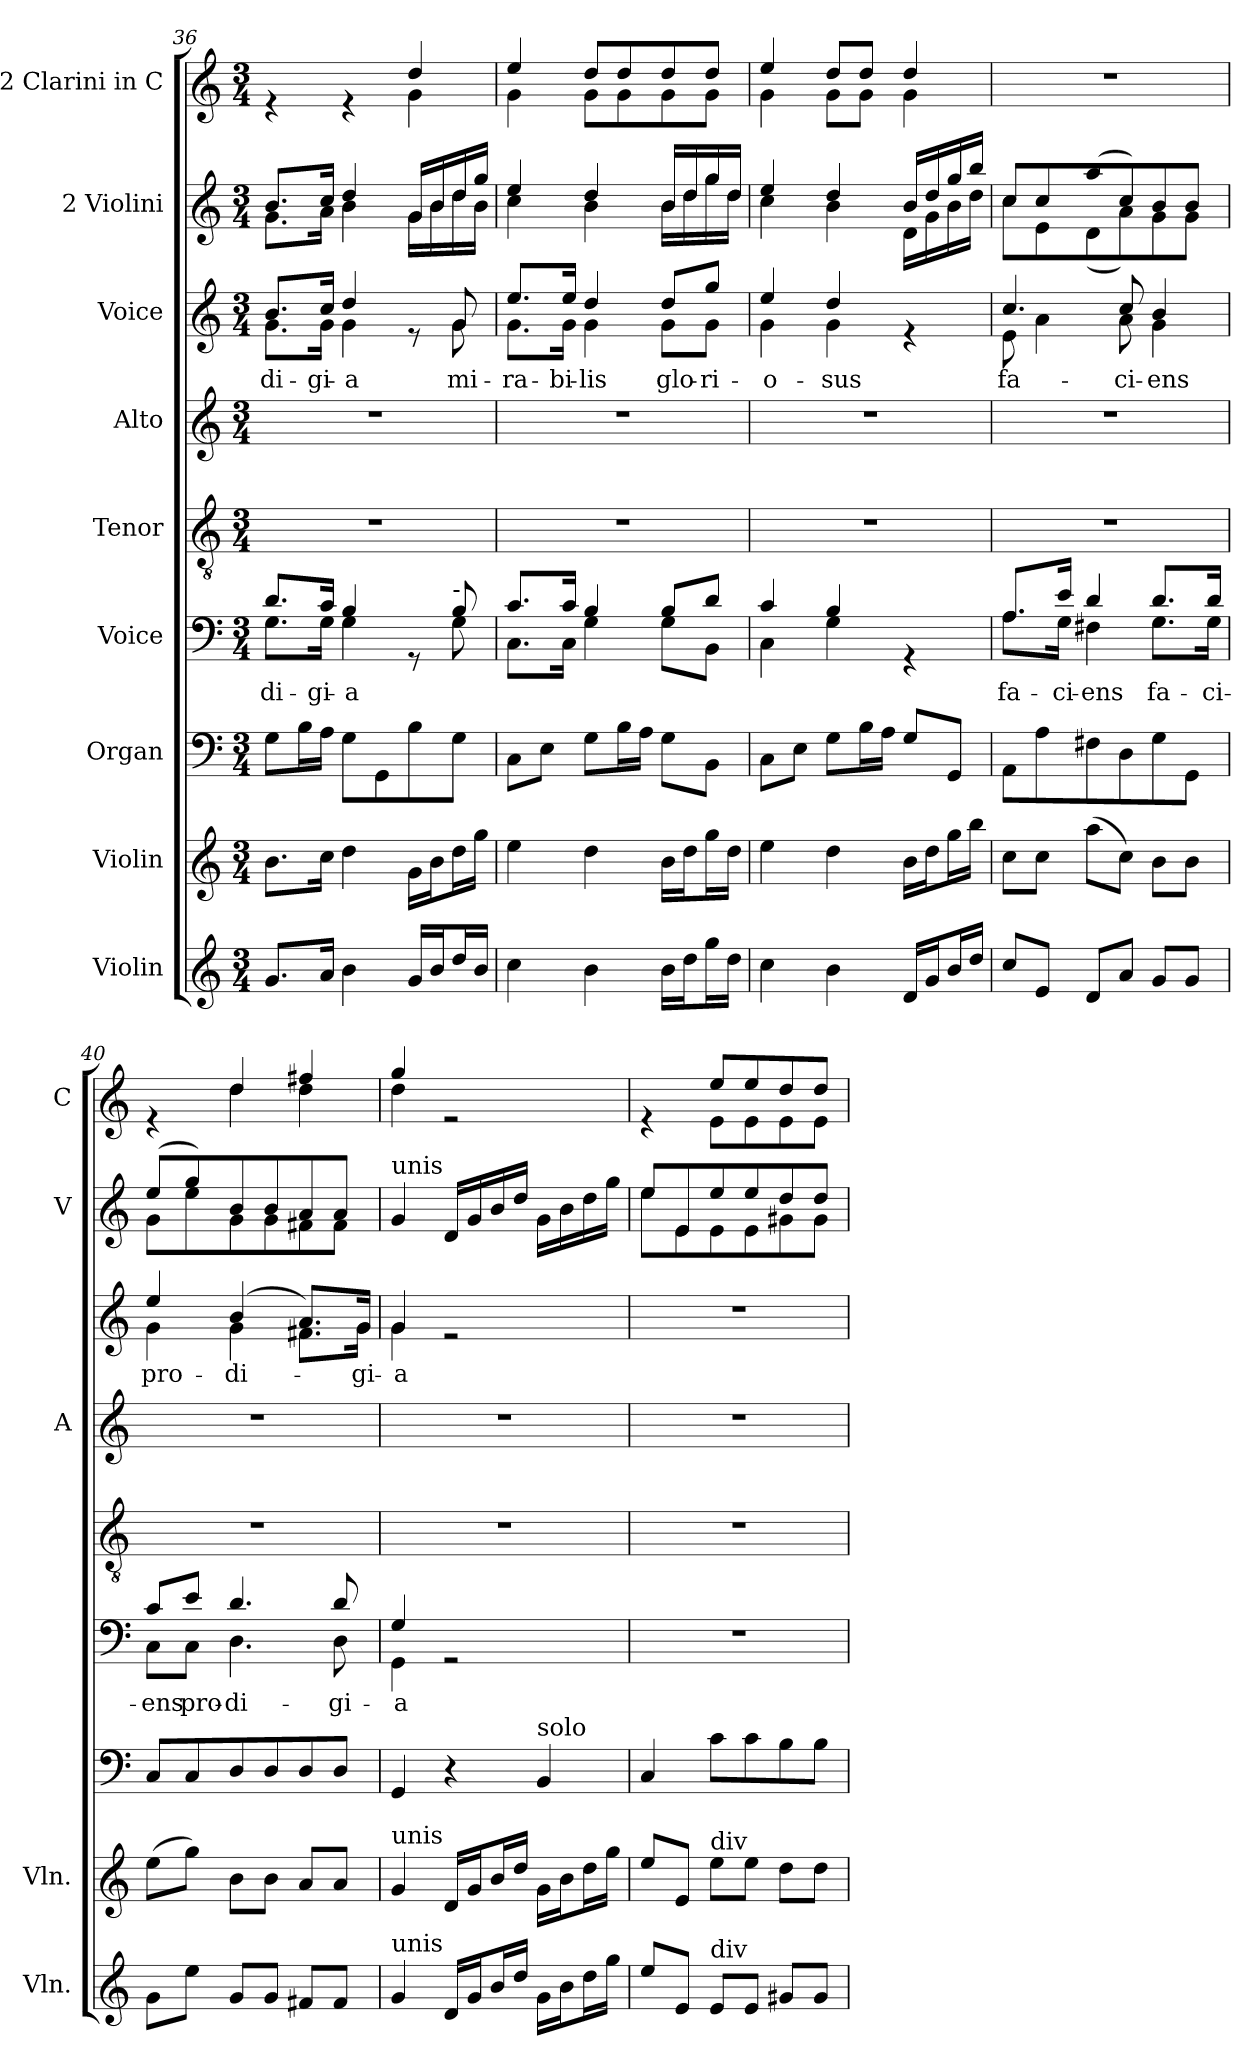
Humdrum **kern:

**kern	**kern	**kern	**kern	**text	**kern	**kern	**kern	**text	**kern	**kern
*part9	*part8	*part7	*part6	*part6	*part5	*part4	*part3	*part3	*part2	*part1
*staff9	*staff8	*staff7	*staff6	*staff6	*staff5	*staff4	*staff3	*staff3	*staff2	*staff1
*I"Violin	*I"Violin	*I"Organ	*I"Voice	*	*I"Tenor	*I"Alto	*I"Voice	*	*I"2 Violini	*I"2 Clarini in C
*I'Vln.	*I'Vln.	*	*	*	*	*I'A	*	*	*I'V	*I'C
*clefG2	*clefG2	*clefF4	*clefF4	*	*clefGv2	*clefG2	*clefG2	*	*clefG2	*clefG2
*k[]	*k[]	*k[]	*k[]	*	*k[]	*k[]	*k[]	*	*k[]	*k[]
*M3/4	*M3/4	*M3/4	*M3/4	*	*M3/4	*M3/4	*M3/4	*	*M3/4	*M3/4
=36	=36	=36	=36	=36	=36	=36	=36	=36	=36	=36
*	*	*	*^	*	*	*	*	*	*	*
!	!	!	!	!	!LO:LY:b	!	!	!	!LO:LY:b	!	!
*	*	*	*	*	*	*	*	*^	*	*^	*^
8.g/L	8.b\L	8G\L	8.d/L	8.G\L	-di-	2.r	2.r	8.b/L	8.g\L	-di-	8.b/L	8.g\L	4re	2ryy
.	.	16B\L	.	.	.	.	.	.	.	.	.	.	.	.
!	!	!	!	!	!LO:LY:b	!	!	!	!	!LO:LY:b	!	!	!	!
16a/Jk	16cc\Jk	16A\JJ	16c/Jk	16G\Jk	-gi-	.	.	16cc/Jk	16g\Jk	-gi-	16cc/Jk	16a\Jk	.	.
!	!	!	!	!	!LO:LY:b	!	!	!	!	!LO:LY:b	!	!	!	!
4b\	4dd\	8G\L	4B/	4G\	-a	.	.	4dd/	4g\	-a	4dd/	4b\	4re	.
.	.	8GG\	.	.	.	.	.	.	.	.	.	.	.	.
16g/LL	16g\LL	8B\	8rGG	8ryy	.	.	.	8re	8ryy	.	16g/LL	16g\LL	4dd/	4g\
16b/J	16b\J	.	.	.	.	.	.	.	.	.	16b/	16b\	.	.
!	!	!	!LO:TX:a:t=-	!	!	!	!	!	!	!	!	!	!	!
!	!	!	!	!	!	!	!	!	!	!LO:LY:b	!	!	!	!
16dd/L	16dd\L	8G\J	8B/	8G\	.	.	.	8g/	8g\	mi-	16dd/	16dd\	.	.
16b/JJ	16gg\JJ	.	.	.	.	.	.	.	.	.	16gg/JJ	16b\JJ	.	.
=37	=37	=37	=37	=37	=37	=37	=37	=37	=37	=37	=37	=37	=37	=37
!	!	!	!	!	!	!	!	!	!	!LO:LY:b	!	!	!	!
4cc\	4ee\	8C\L	8.c/L	8.C\L	.	2.r	2.r	8.ee/L	8.g\L	-ra-	4ee/	4cc\	4ee/	4g\
.	.	8E\J	.	.	.	.	.	.	.	.	.	.	.	.
!	!	!	!	!	!	!	!	!	!	!LO:LY:b	!	!	!	!
.	.	.	16c/Jk	16C\Jk	.	.	.	16ee/Jk	16g\Jk	-bi-	.	.	.	.
!	!	!	!	!	!	!	!	!	!	!LO:LY:b	!	!	!	!
4b\	4dd\	8G\L	4B/	4G\	.	.	.	4dd/	4g\	-lis	4dd/	4b\	8dd/L	8g\L
.	.	16B\L	.	.	.	.	.	.	.	.	.	.	8dd/	8g\
.	.	16A\JJ	.	.	.	.	.	.	.	.	.	.	.	.
!	!	!	!	!	!	!	!	!	!	!LO:LY:b	!	!	!	!
16b\LL	16b\LL	8G\L	8B/L	8G\L	.	.	.	8dd/L	8g\L	glo-	16b/LL	16b\LL	8dd/	8g\
16dd\J	16dd\J	.	.	.	.	.	.	.	.	.	16dd/	16dd\	.	.
!	!	!	!	!	!	!	!	!	!	!LO:LY:b	!	!	!	!
16gg\L	16gg\L	8BB\J	8d/J	8BB\J	.	.	.	8gg/J	8g\J	-ri-	16gg/	16gg\	8dd/J	8g\J
16dd\JJ	16dd\JJ	.	.	.	.	.	.	.	.	.	16dd/JJ	16dd\JJ	.	.
=38	=38	=38	=38	=38	=38	=38	=38	=38	=38	=38	=38	=38	=38	=38
!	!	!	!	!	!	!	!	!	!	!LO:LY:b	!	!	!	!
4cc\	4ee\	8C\L	4c/	4C\	.	2.r	2.r	4ee/	4g\	-o-	4ee/	4cc\	4ee/	4g\
.	.	8E\J	.	.	.	.	.	.	.	.	.	.	.	.
!	!	!	!	!	!	!	!	!	!	!LO:LY:b	!	!	!	!
4b\	4dd\	8G\L	4B/	4G\	.	.	.	4dd/	4g\	-sus	4dd/	4b\	8dd/L	8g\L
.	.	16B\L	.	.	.	.	.	.	.	.	.	.	8dd/J	8g\J
.	.	16A\JJ	.	.	.	.	.	.	.	.	.	.	.	.
16d/LL	16b\LL	8G/L	4rGG	4ryy	.	.	.	4re	4ryy	.	16b/LL	16d\LL	4dd/	4g\
16g/J	16dd\J	.	.	.	.	.	.	.	.	.	16dd/	16g\	.	.
16b/L	16gg\L	8GG/J	.	.	.	.	.	.	.	.	16gg/	16b\	.	.
16dd/JJ	16bb\JJ	.	.	.	.	.	.	.	.	.	16bb/JJ	16dd\JJ	.	.
*	*	*	*	*	*	*	*	*	*	*	*	*	*v	*v
=39	=39	=39	=39	=39	=39	=39	=39	=39	=39	=39	=39	=39	=39
!	!	!	!	!	!LO:LY:b	!	!	!	!	!LO:LY:b	!	!	!
8cc/L	8cc\L	8AA\L	8.A/L	8.A\L	fa-	2.r	2.r	4.cc/	8e\	fa-	8cc/L	8cc\L	2.r
8e/J	8cc\J	8A\	.	.	.	.	.	.	4a\	.	8cc/	8e\	.
!	!	!	!	!	!LO:LY:b	!	!	!	!	!	!	!	!
.	.	.	16e/Jk	16G\Jk	-ci-	.	.	.	.	.	.	.	.
!	!	!	!	!	!LO:LY:b	!	!	!	!	!	!	!	!
8d/L	(8aa\L	8F#X\	4d/	4F#X\	-ens	.	.	.	.	.	(8aa/	(8d\	.
!	!	!	!	!	!	!	!	!	!	!LO:LY:b	!	!	!
8a/J	8cc\J)	8D\	.	.	.	.	.	8cc/	8a\	-ci-	8cc/)	8a\)	.
!	!	!	!	!	!LO:LY:b	!	!	!	!	!LO:LY:b	!	!	!
8g/L	8b\L	8G\	8.d/L	8.G\L	fa-	.	.	4b/	4g\	-ens	8b/	8g\	.
8g/J	8b\J	8GG\J	.	.	.	.	.	.	.	.	8b/J	8g\J	.
!	!	!	!	!	!LO:LY:b	!	!	!	!	!	!	!	!
.	.	.	16d/Jk	16G\Jk	-ci-	.	.	.	.	.	.	.	.
=40	=40	=40	=40	=40	=40	=40	=40	=40	=40	=40	=40	=40	=40
!	!	!	!	!	!LO:LY:b	!	!	!	!	!LO:LY:b	!	!	!
*	*	*	*	*	*	*	*	*	*	*	*	*	*^
8g\L	(8ee\L	8C/L	8c/L	8C\L	-ens	2.r	2.r	4ee/	4g\	pro-	(8ee/L	8g\L	4re	4ryy
!	!	!	!	!	!LO:LY:b	!	!	!	!	!	!	!	!	!
8ee\J	8gg\J)	8C/	8e/J	8C\J	pro-	.	.	.	.	.	8gg/)	8ee\	.	.
!	!	!	!	!	!LO:LY:b	!	!	!	!	!LO:LY:b	!	!	!	!
8g/L	8b\L	8D/	4.d/	4.D\	-di-	.	.	(4b/	4g\	-di-	8b/	8g\	4dd/	4dd\
8g/J	8b\J	8D/	.	.	.	.	.	.	.	.	8b/	8g\	.	.
8f#X/L	8a/L	8D/	.	.	.	.	.	8.a/L)	8.f#X\L	.	8a/	8f#X\	4ff#X/	4dd\
!	!	!	!	!	!LO:LY:b	!	!	!	!	!	!	!	!	!
8f#/J	8a/J	8D/J	8d/	8D\	-gi-	.	.	.	.	.	8a/J	8f#\J	.	.
!	!	!	!	!	!	!	!	!	!	!LO:LY:b	!	!	!	!
.	.	.	.	.	.	.	.	16g/Jk	16g\Jk	-gi-	.	.	.	.
*	*	*	*	*	*	*	*	*	*	*	*v	*v	*	*
!!LO:LB:g=z	!!
=41	=41	=41	=41	=41	=41	=41	=41	=41	=41	=41	=41	=41	=41
!	!	!	!	!	!	!	!	!	!	!	!LO:TX:a:t=unis	!	!
!	!LO:TX:a:t=unis	!	!	!	!	!	!	!	!	!	!	!	!
!LO:TX:a:t=unis	!	!	!	!	!	!	!	!	!	!	!	!	!
!	!	!	!	!	!LO:LY:b	!	!	!	!	!LO:LY:b	!	!	!
4g/	4g/	4GG/	4G/	4GG\	-a	2.r	2.r	4g/	4g\	-a	4g/	4gg/	4dd\
16d/LL	16d/LL	4r	2rGG	2ryy	.	.	.	2re	2ryy	.	16d/LL	2re	2ryy
16g/J	16g/J	.	.	.	.	.	.	.	.	.	16g/	.	.
16b/L	16b/L	.	.	.	.	.	.	.	.	.	16b/	.	.
16dd/JJ	16dd/JJ	.	.	.	.	.	.	.	.	.	16dd/JJ	.	.
!	!	!LO:TX:a:t=solo	!	!	!	!	!	!	!	!	!	!	!
16g\LL	16g\LL	4BB/	.	.	.	.	.	.	.	.	16g\LL	.	.
16b\J	16b\J	.	.	.	.	.	.	.	.	.	16b\	.	.
16dd\L	16dd\L	.	.	.	.	.	.	.	.	.	16dd\	.	.
16gg\JJ	16gg\JJ	.	.	.	.	.	.	.	.	.	16gg\JJ	.	.
*	*	*	*v	*v	*	*	*	*v	*v	*	*	*	*
=42	=42	=42	=42	=42	=42	=42	=42	=42	=42	=42	=42
*	*	*	*	*	*	*	*	*	*^	*	*
8ee/L	8ee/L	4C/	2.r	.	2.r	2.r	2.r	.	8ee/L	8ee\L	4re	4ryy
8e/J	8e/J	.	.	.	.	.	.	.	8e/	8e\	.	.
!	!LO:TX:a:t=div	!	!	!	!	!	!	!	!	!	!	!
!LO:TX:a:t=div	!	!	!	!	!	!	!	!	!	!	!	!
8e/L	8ee\L	8c\L	.	.	.	.	.	.	8ee/	8e\	8ee/L	8e\L
8e/J	8ee\J	8c\	.	.	.	.	.	.	8ee/	8e\	8ee/	8e\
8g#X/L	8dd\L	8B\	.	.	.	.	.	.	8dd/	8g#X\	8dd/	8e\
8g#/J	8dd\J	8B\J	.	.	.	.	.	.	8dd/J	8g#\J	8dd/J	8e\J
*	*	*	*	*	*	*	*	*	*v	*v	*	*
*	*	*	*	*	*	*	*	*	*	*v	*v
=	=	=	=	=	=	=	=	=	=	=
*-	*-	*-	*-	*-	*-	*-	*-	*-	*-	*-
